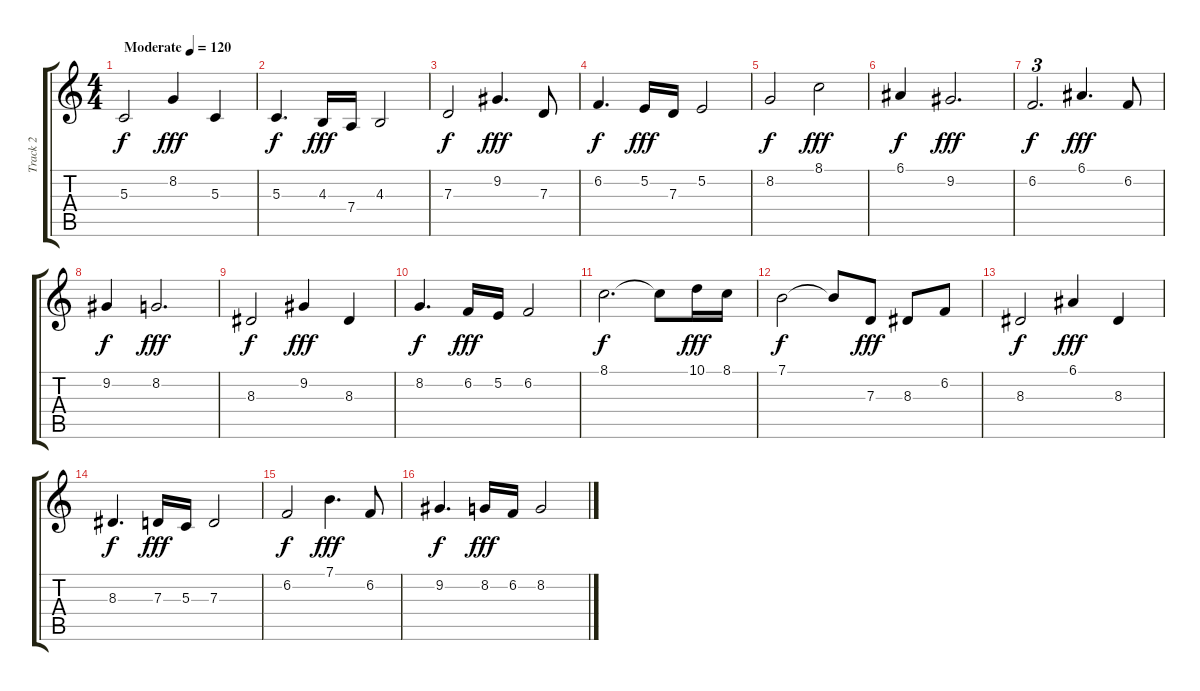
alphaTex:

\track ("Track 2" "Track 2") {instrument stringensemble1}
\staff {score tabs}
\tuning (E4 B3 G3 D3 A2 E2) {hide}
\ts (4 4)
\tempo (120 "Moderate")
\clef g2
\ks c
5.3.2{dy f instrument stringensemble1} 8.2.4{dy fff} 5.3.4 |
5.3.4{d dy f} 4.3.16{dy fff} 7.4.16 4.3.2 |
7.3.2{dy f} 9.2.4{d dy fff} 7.3.8 |
6.2.4{d dy f} 5.2.16{dy fff} 7.3.16 5.2.2 |
8.2.2{dy f} 8.1.2{dy fff} |
6.1.4{dy f} 9.2.2{d dy fff} |
6.2.2{d tu (3 2) dy f} 6.1.4{d dy fff} 6.2.8 |
9.2.4{dy f} 8.2.2{d dy fff} |
8.3.2{dy f} 9.2.4{dy fff} 8.3.4 |
8.2.4{d dy f} 6.2.16{dy fff} 5.2.16 6.2.2 |
8.1.2{d dy f} 8.1{t}.8 10.1.16{dy fff} 8.1.16 |
7.1.2{dy f} 7.1{t}.8 7.3.8{dy fff} 8.3.8 6.2.8 |
8.3.2{dy f} 6.1.4{dy fff} 8.3.4 |
8.3.4{d dy f} 7.3.16{dy fff} 5.3.16 7.3.2 |
6.2.2{dy f} 7.1.4{d dy fff} 6.2.8 |
9.2.4{d dy f} 8.2.16{dy fff} 6.2.16 8.2.2
